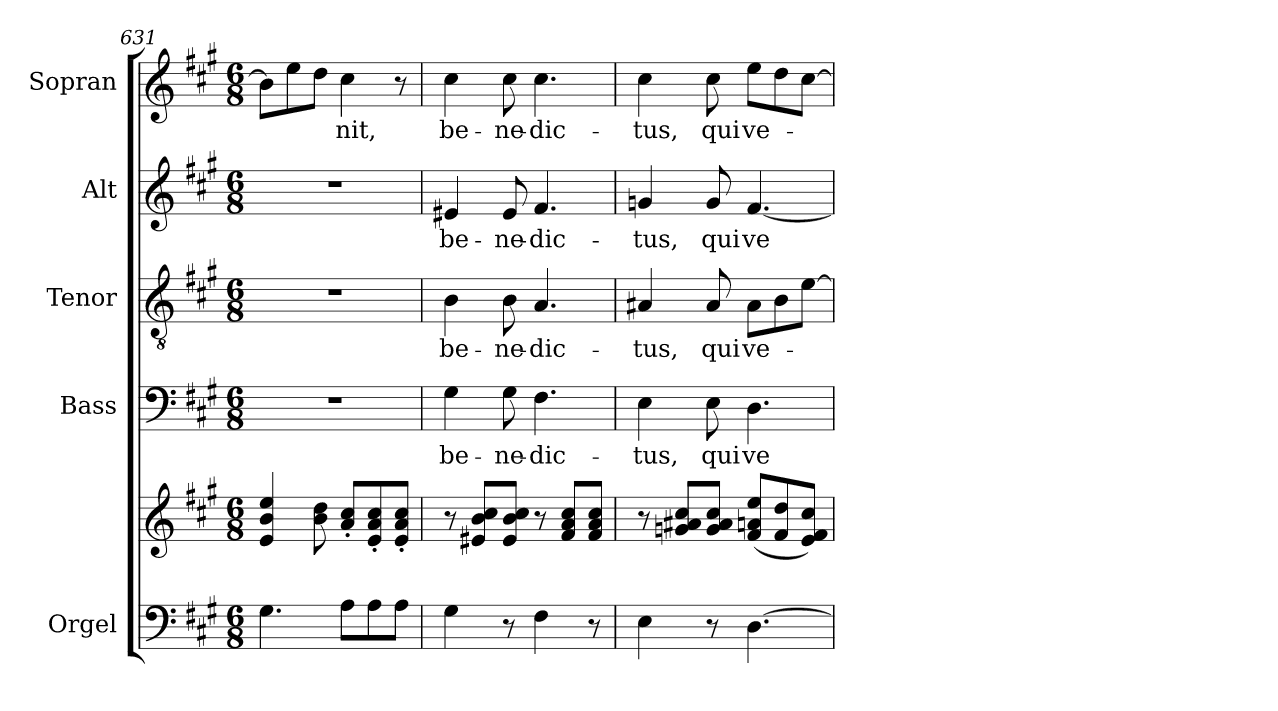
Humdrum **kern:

**kern	**kern	**kern	**text	**kern	**text	**kern	**text	**kern	**text
*part5	*part5	*part4	*part4	*part3	*part3	*part2	*part2	*part1	*part1
*staff6	*staff5	*staff4	*staff4	*staff3	*staff3	*staff2	*staff2	*staff1	*staff1
*I"Orgel	*	*I"Bass	*	*I"Tenor	*	*I"Alt	*	*I"Sopran	*
*I'Org.	*	*I'B.	*	*I'T.	*	*I'A.	*	*I'S.	*
*clefF4	*clefG2	*clefF4	*	*clefGv2	*	*clefG2	*	*clefG2	*
*k[f#c#g#]	*k[f#c#g#]	*k[f#c#g#]	*	*k[f#c#g#]	*	*k[f#c#g#]	*	*k[f#c#g#]	*
*A:	*A:	*A:	*	*A:	*	*A:	*	*A:	*
*M6/8	*M6/8	*M6/8	*	*M6/8	*	*M6/8	*	*M6/8	*
=631	=631	=631	=631	=631	=631	=631	=631	=631	=631
4.G#\	4e/ 4b/ 4ee/	2.r	.	2.r	.	2.r	.	8b\L]	.
.	.	.	.	.	.	.	.	8ee\	.
.	8b\ 8dd\	.	.	.	.	.	.	8dd\J	.
!	!	!	!	!	!	!	!	!	!LO:LY:b
8A\L	8a/'< 8cc#/'<L	.	.	.	.	.	.	4cc#\	-nit,
8A\	8e/'< 8a/'< 8cc#/'<	.	.	.	.	.	.	.	.
8A\J	8e/'< 8a/'< 8cc#/'<J	.	.	.	.	.	.	8r	.
=632	=632	=632	=632	=632	=632	=632	=632	=632	=632
!	!	!	!LO:LY:b	!	!LO:LY:b	!	!LO:LY:b	!	!LO:LY:b
4G#\	8r	4G#\	be-	4B\	be-	4e#X/	be-	4cc#\	be-
.	8e#X/ 8b/ 8cc#/L	.	.	.	.	.	.	.	.
!	!	!	!LO:LY:b	!	!LO:LY:b	!	!LO:LY:b	!	!LO:LY:b
8r	8e#/ 8b/ 8cc#/J	8G#\	-ne-	8B\	-ne-	8e#/	-ne-	8cc#\	-ne-
!	!	!	!LO:LY:b	!	!LO:LY:b	!	!LO:LY:b	!	!LO:LY:b
4F#\	8r	4.F#\	-dic-	4.A/	-dic-	4.f#/	-dic-	4.cc#\	-dic-
.	8f#/ 8a/ 8cc#/L	.	.	.	.	.	.	.	.
8r	8f#/ 8a/ 8cc#/J	.	.	.	.	.	.	.	.
=633	=633	=633	=633	=633	=633	=633	=633	=633	=633
!	!	!	!LO:LY:b	!	!LO:LY:b	!	!LO:LY:b	!	!LO:LY:b
4E\	8r	4E\	-tus,	4A#X/	-tus,	4gn/	-tus,	4cc#\	-tus,
.	8gn/ 8a#X/ 8cc#/L	.	.	.	.	.	.	.	.
!	!	!	!LO:LY:b	!	!LO:LY:b	!	!LO:LY:b	!	!LO:LY:b
8r	8g/ 8a#/ 8cc#/J	8E\	qui	8A#/	qui	8g/	qui	8cc#\	qui
!	!	!	!LO:LY:b	!	!LO:LY:b	!	!LO:LY:b	!	!LO:LY:b
[4.D\	(>8f#/ 8an/ 8ee/L	4.D\	ve-	8A#\L	ve-	[4.f#/	ve-	8ee\L	ve-
.	8f#/ 8dd/	.	.	8B\	.	.	.	8dd\	.
.	8e/ 8f#/ 8cc#/J)	.	.	[8e\J	.	.	.	[8cc#\J	.
=	=	=	=	=	=	=	=	=	=
*-	*-	*-	*-	*-	*-	*-	*-	*-	*-
